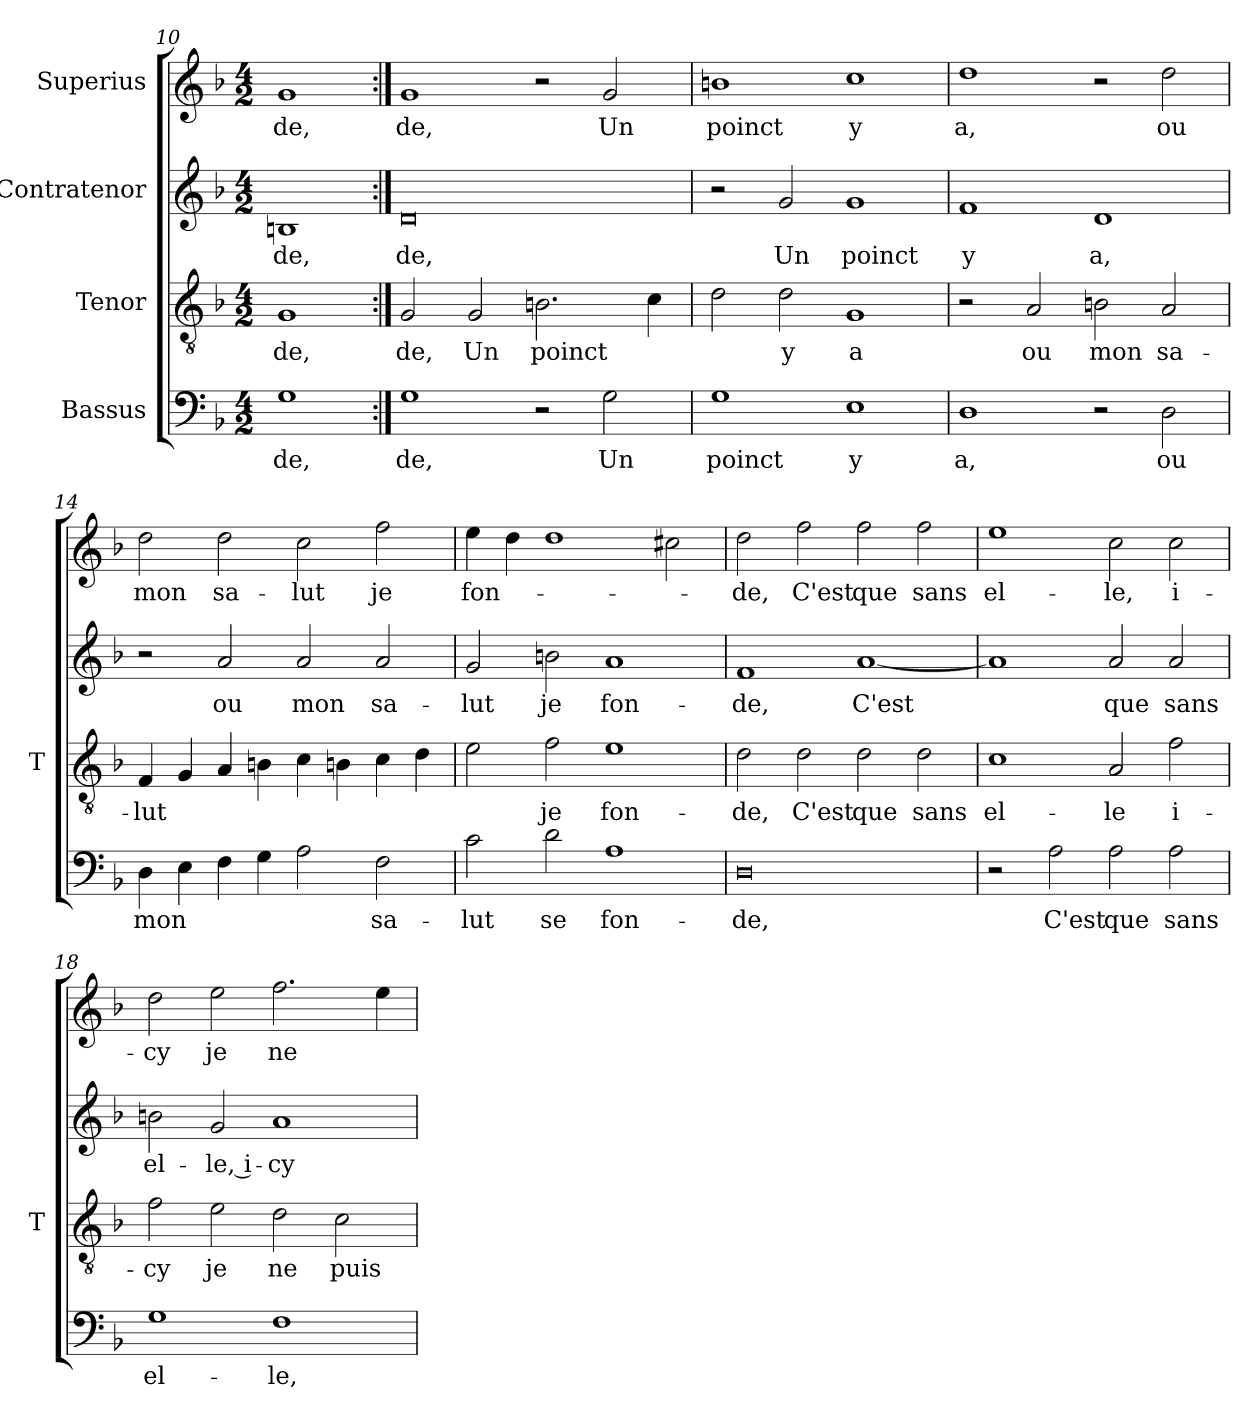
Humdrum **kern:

**kern	**text	**kern	**text	**kern	**text	**kern	**text
*part4	*part4	*part3	*part3	*part2	*part2	*part1	*part1
*staff4	*staff4	*staff3	*staff3	*staff2	*staff2	*staff1	*staff1
*I"Bassus	*	*I"Tenor	*	*I"Contratenor	*	*I"Superius	*
*	*	*I'T	*	*	*	*	*
*clefF4	*	*clefGv2	*	*clefG2	*	*clefG2	*
*k[b-]	*	*k[b-]	*	*k[b-]	*	*k[b-]	*
*M4/2	*	*M4/2	*	*M4/2	*	*M4/2	*
=10	=10	=10	=10	=10	=10	=10	=10
1G	-de,	1G	-de,	1Bn	-de,	1g	-de,
=11:|!	=11:|!	=11:|!	=11:|!	=11:|!	=11:|!	=11:|!	=11:|!
1G	-de,	2G	-de,	0d	-de,	1g	-de,
.	.	2G	-Un	.	.	.	.
2r	.	2.Bn	-poinct	.	.	2r	.
2G	-Un	.	.	.	.	2g	-Un
.	.	4c	.	.	.	.	.
=12	=12	=12	=12	=12	=12	=12	=12
1G	-poinct	2d	.	2r	.	1b	-poinct
.	.	2d	-y	2g	-Un	.	.
1E	-y	1G	-a	1g	-poinct	1cc	-y
=13	=13	=13	=13	=13	=13	=13	=13
1D	-a,	2r	.	1f	-y	1dd	-a,
.	.	2A	-ou	.	.	.	.
2r	.	2Bn	-mon	1d	-a,	2r	.
2D	-ou	2A	sa-	.	.	2dd	-ou
=14	=14	=14	=14	=14	=14	=14	=14
4D	-mon	4F	-lut	2r	.	2dd	-mon
4E	.	4G	.	.	.	.	.
4F	.	4A	.	2a	-ou	2dd	sa-
4G	.	4Bn	.	.	.	.	.
2A	.	4c	.	2a	-mon	2cc	-lut
.	.	4Bn	.	.	.	.	.
2F	sa-	4c	.	2a	sa-	2ff	-je
.	.	4d	.	.	.	.	.
=15	=15	=15	=15	=15	=15	=15	=15
2c	-lut	2e	.	2g	-lut	4ee	fon-
.	.	.	.	.	.	4dd	.
2d	-se	2f	-je	2bn	-je	1dd	.
1A	fon-	1e	fon-	1a	fon-	.	.
.	.	.	.	.	.	2cc#X	.
=16	=16	=16	=16	=16	=16	=16	=16
0D	-de,	2d	-de,	1f	-de,	2dd	-de,
.	.	2d	-C'est	.	.	2ff	-C'est
.	.	2d	-que	[1a	-C'est	2ff	-que
.	.	2d	-sans	.	.	2ff	-sans
=17	=17	=17	=17	=17	=17	=17	=17
2r	.	1c	el-	1a]	.	1ee	el-
2A	-C'est	.	.	.	.	.	.
2A	-que	2A	-le	2a	-que	2cc	-le,
2A	-sans	2f	i-	2a	-sans	2cc	i-
=18	=18	=18	=18	=18	=18	=18	=18
1G	el-	2f	-cy	2bn	el-	2dd	-cy
.	.	2e	-je	2g	le, i-	2ee	-je
1F	-le,	2d	-ne	1a	-cy	2.ff	-ne
.	.	2c	-puis	.	.	.	.
.	.	.	.	.	.	4ee	.
=	=	=	=	=	=	=	=
*-	*-	*-	*-	*-	*-	*-	*-
